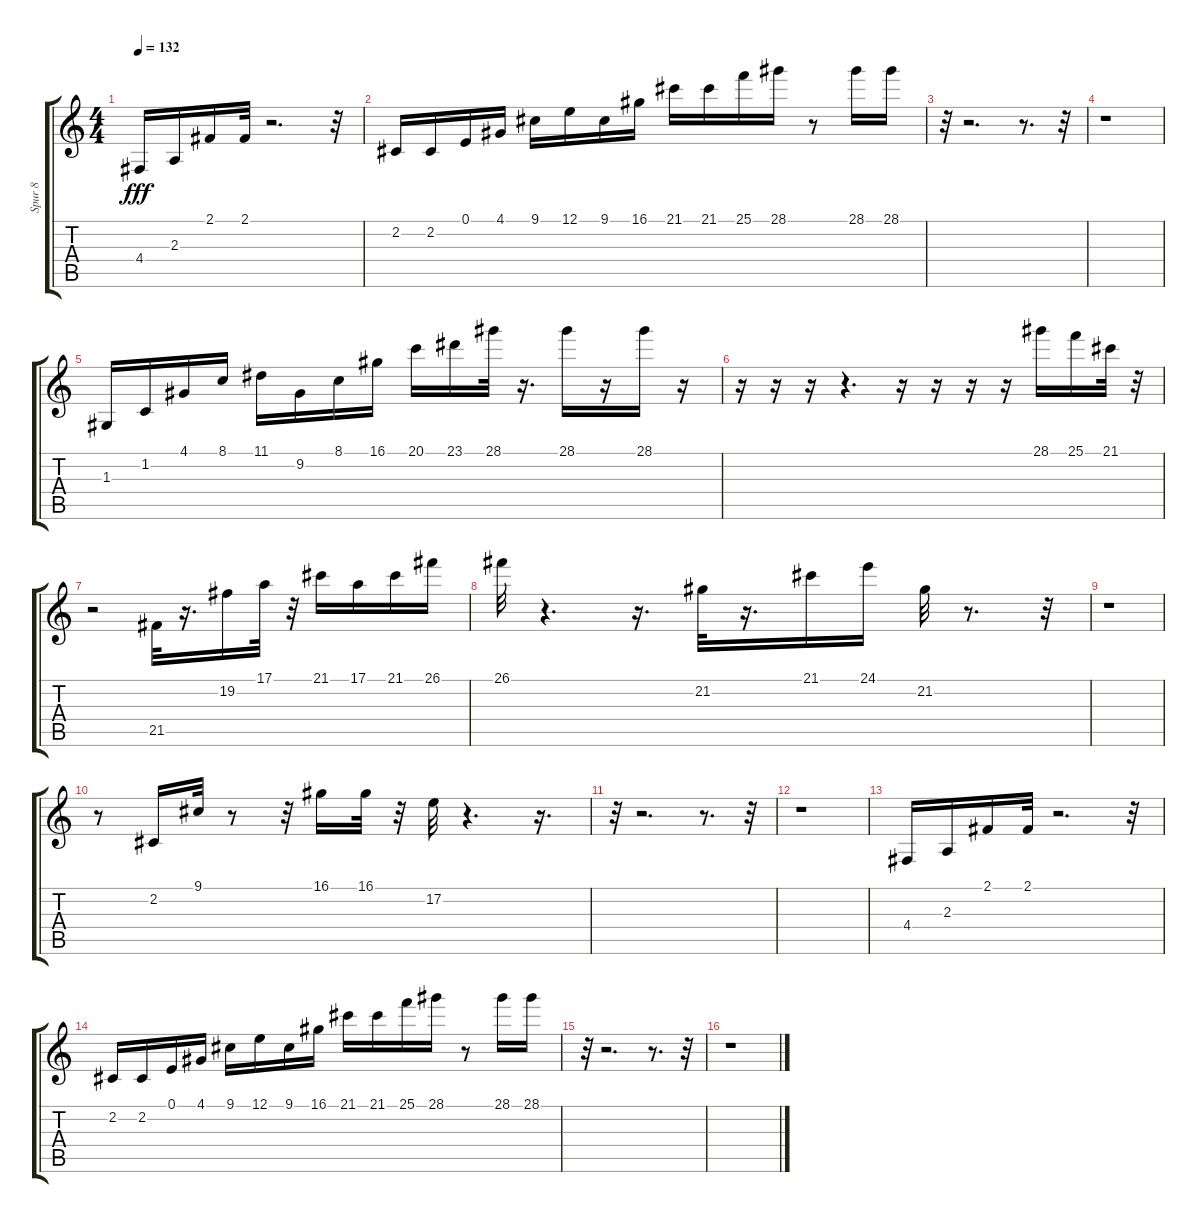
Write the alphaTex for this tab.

\track ("Spur 8" "Spur 8") {instrument marimba}
\staff {score tabs}
\tuning (E4 B3 G3 D3 A2 E2) {hide}
\ts (4 4)
\tempo 132
\clef g2
\ks c
4.4.16{dy fff} 2.3.16 2.1.16 2.1.32 r.2{d} r.32 |
2.2.16 2.2.16 0.1.16 4.1.16 9.1.16 12.1.16 9.1.16 16.1.16 21.1.16 21.1.16 25.1.16 28.1.16 r.8 28.1.16 28.1.16 |
r.32 r.2{d} r.8{d} r.32 |
r.1 |
1.3.16 1.2.16 4.1.16 8.1.16 11.1.16 9.2.16 8.1.16 16.1.16 20.1.16 23.1.16 28.1.32 r.16{d} 28.1.16 r.16 28.1.16 r.16 |
r.16 r.16 r.16 r.4{d} r.16 r.16 r.16 r.16 28.1.16 25.1.16 21.1.32 r.32 |
r.2 21.5.32 r.16{d} 19.2.16 17.1.32 r.32 21.1.16 17.1.16 21.1.16 26.1.16 |
26.1.32 r.4{d} r.16{d} 21.2.32 r.16{d} 21.1.16 24.1.16 21.2.32 r.8{d} r.32 |
r.1 |
r.8 2.2.16 9.1.32 r.8 r.32 16.1.16 16.1.32 r.32 17.2.32 r.4{d} r.16{d} |
r.32 r.2{d} r.8{d} r.32 |
r.1 |
4.4.16 2.3.16 2.1.16 2.1.32 r.2{d} r.32 |
2.2.16 2.2.16 0.1.16 4.1.16 9.1.16 12.1.16 9.1.16 16.1.16 21.1.16 21.1.16 25.1.16 28.1.16 r.8 28.1.16 28.1.16 |
r.32 r.2{d} r.8{d} r.32 |
r.1
